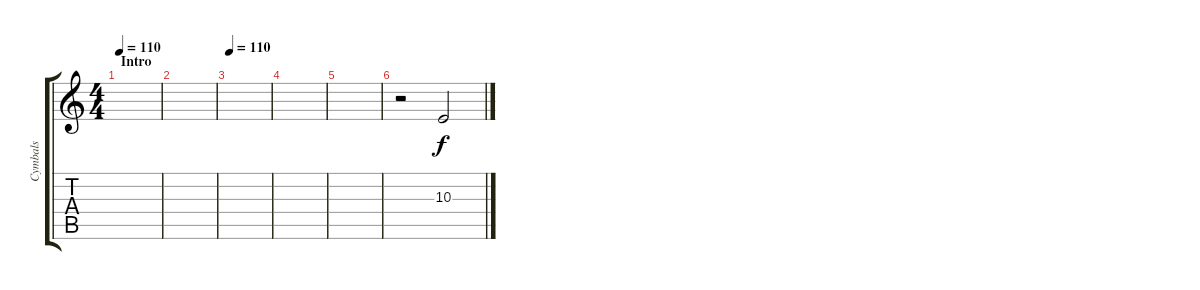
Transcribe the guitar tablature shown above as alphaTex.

\track ("Cymbals" "Cymbals") {instrument reversecymbal}
\staff {score tabs}
\tuning (Eb4 Bb3 Gb3 Db3 Ab2 Eb2) {hide}
\ts (4 4)
\section ("" "Intro")
\tempo 110
\tempo 100
\tempo 110
\clef g2
\ks c
|
|
\tempo 110
|
|
|
r.2 10.3.2
